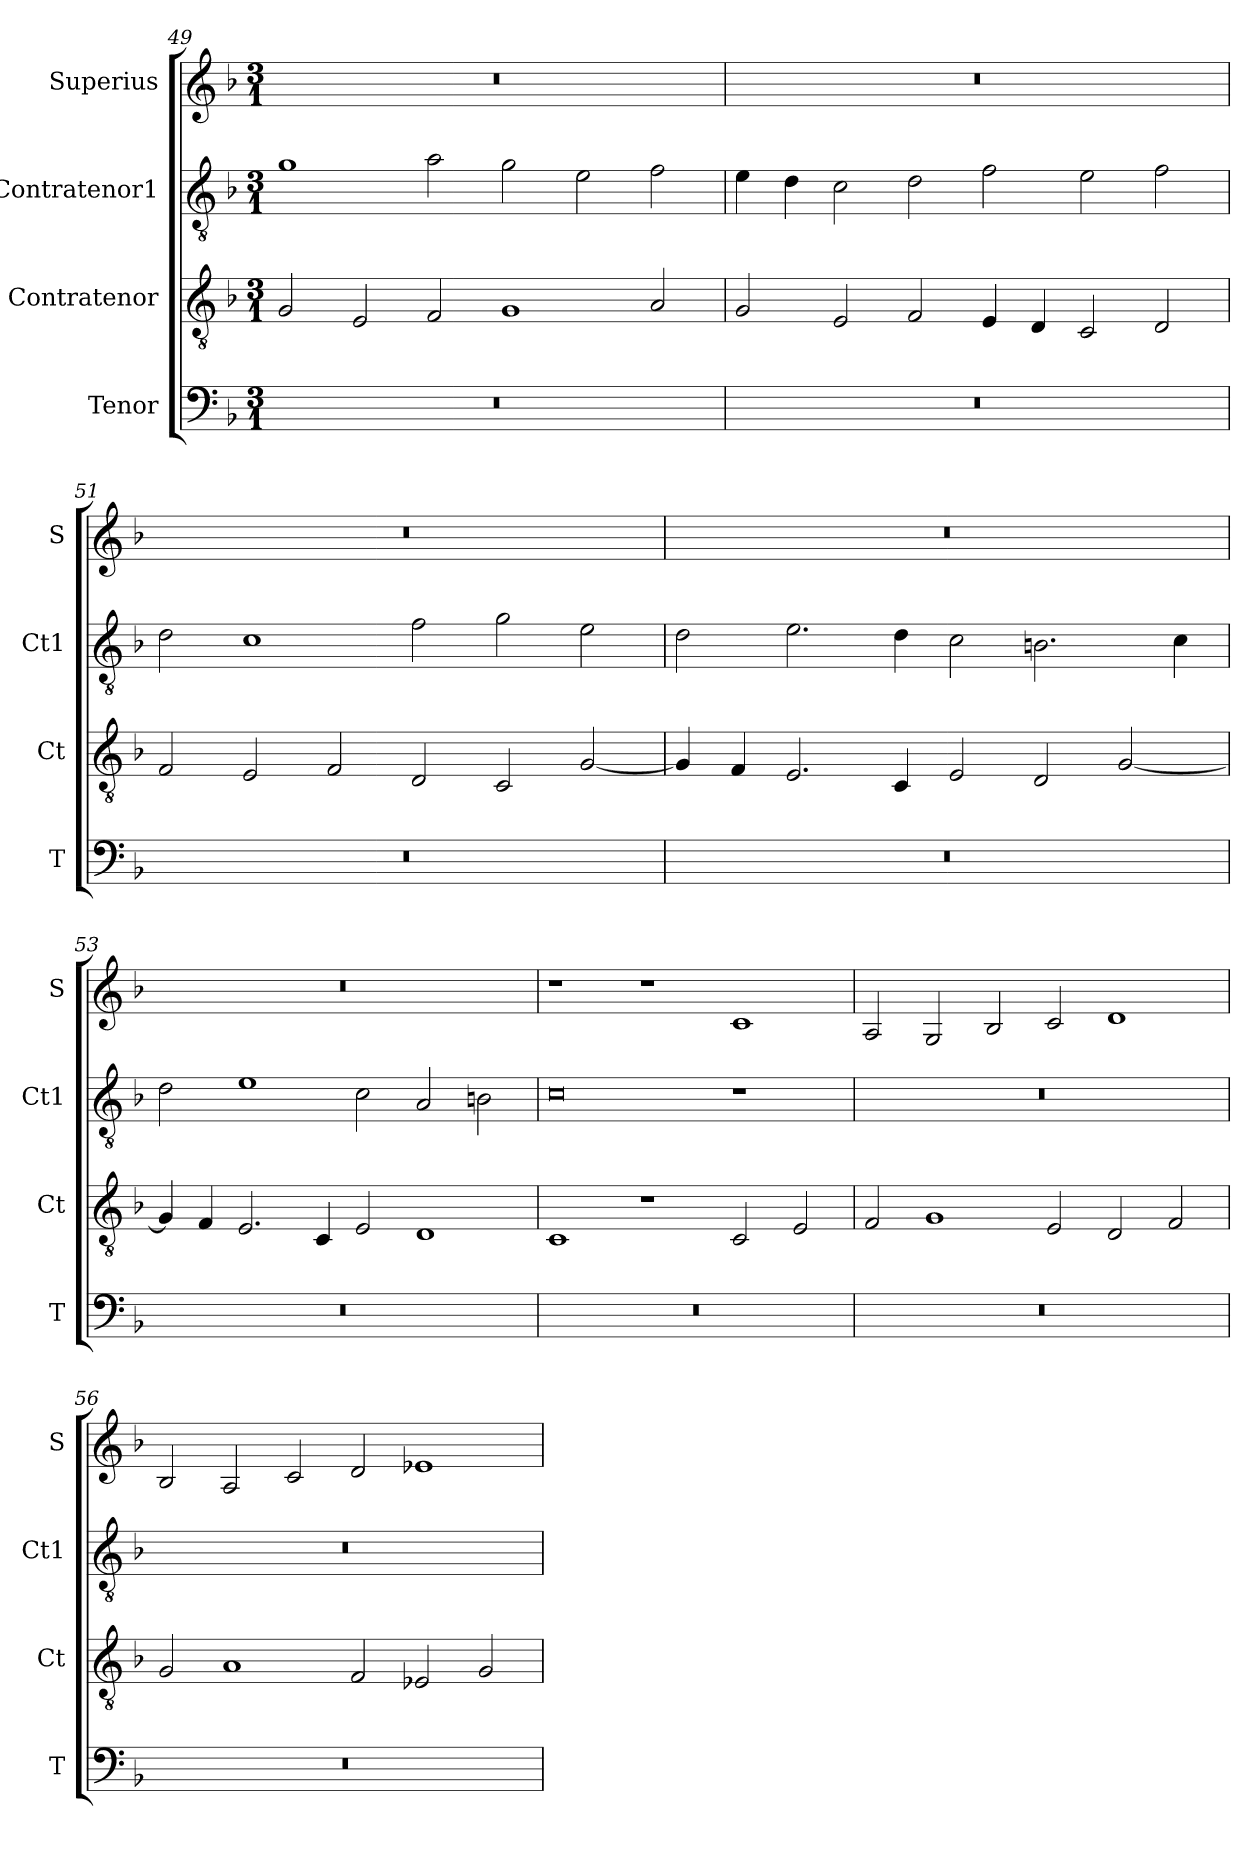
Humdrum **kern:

**kern	**kern	**kern	**kern
*part4	*part3	*part2	*part1
*staff4	*staff3	*staff2	*staff1
*I"Tenor	*I"Contratenor	*I"Contratenor1	*I"Superius
*I'T	*I'Ct	*I'Ct1	*I'S
*clefF4	*clefGv2	*clefGv2	*clefG2
*k[b-]	*k[b-]	*k[b-]	*k[b-]
*M3/1	*M3/1	*M3/1	*M3/1
=49	=49	=49	=49
0.r	2G/	1g	0.r
.	2E/	.	.
.	2F/	2a\	.
.	1G	2g\	.
.	.	2e\	.
.	2A/	2f\	.
=50	=50	=50	=50
0.r	2G/	4e\	0.r
.	.	4d\	.
.	2E/	2c\	.
.	2F/	2d\	.
.	4E/	2f\	.
.	4D/	.	.
.	2C/	2e\	.
.	2D/	2f\	.
=51	=51	=51	=51
0.r	2F/	2d\	0.r
.	2E/	1c	.
.	2F/	.	.
.	2D/	2f\	.
.	2C/	2g\	.
.	[2G/	2e\	.
=52	=52	=52	=52
0.r	4G/]	2d\	0.r
.	4F/	.	.
.	2.E/	2.e\	.
.	4C/	4d\	.
.	2E/	2c\	.
.	2D/	2.Bn\	.
.	[2G/	.	.
.	.	4c\	.
=53	=53	=53	=53
0.r	4G/]	2d\	0.r
.	4F/	.	.
.	2.E/	1e	.
.	4C/	.	.
.	2E/	2c\	.
.	1D	2A/	.
.	.	2Bn\	.
=54	=54	=54	=54
0.r	1C	0c	1r
.	1r	.	1r
.	2C/	1r	1c
.	2E/	.	.
=55	=55	=55	=55
0.r	2F/	0.r	2A/
.	1G	.	2G/
.	.	.	2B-/
.	2E/	.	2c/
.	2D/	.	1d
.	2F/	.	.
=56	=56	=56	=56
0.r	2G/	0.r	2B-/
.	1A	.	2A/
.	.	.	2c/
.	2F/	.	2d/
.	2E-X/	.	1e-X
.	2G/	.	.
=	=	=	=
*-	*-	*-	*-
